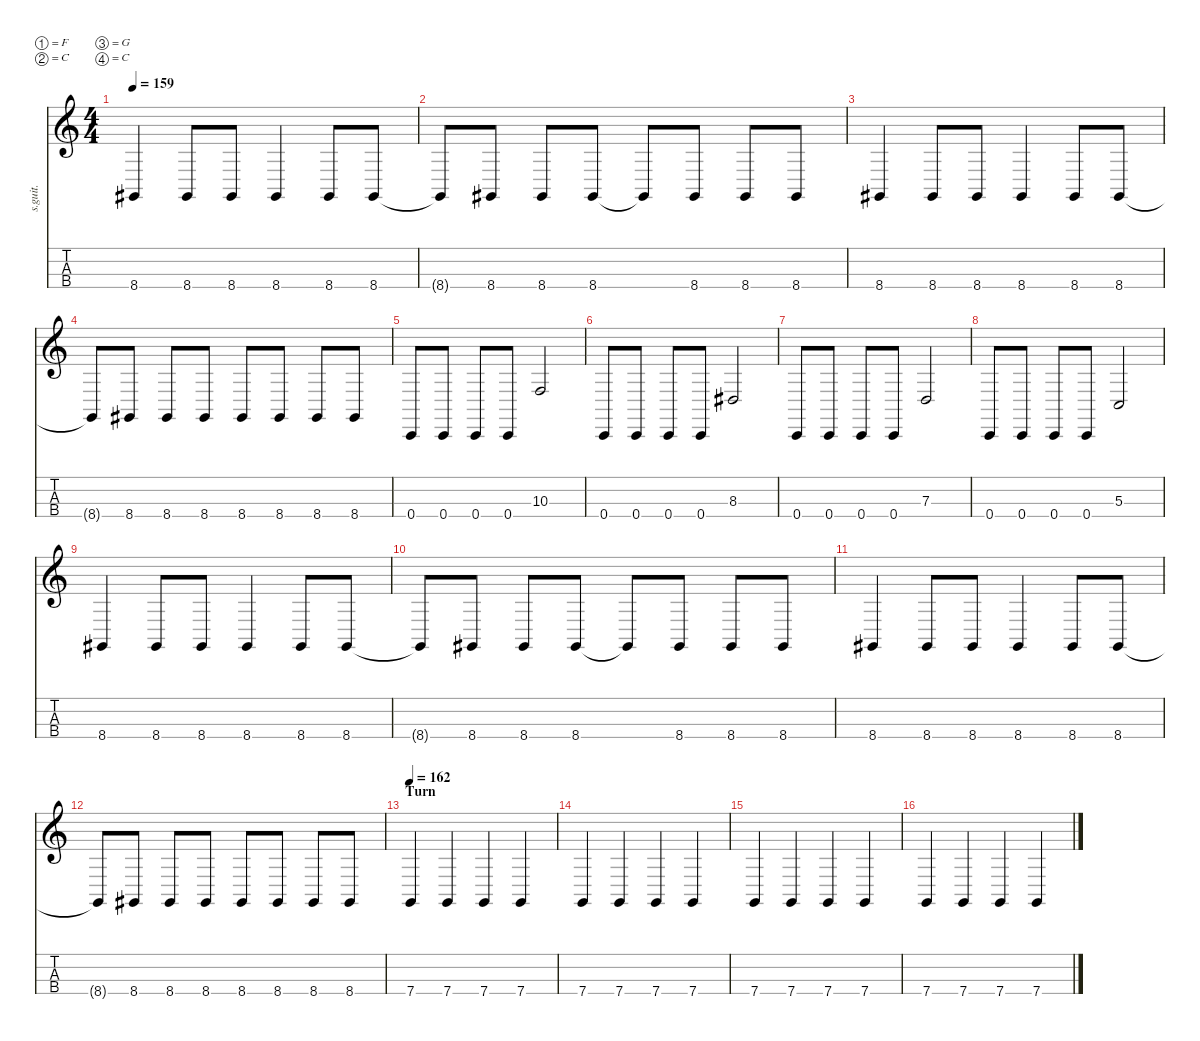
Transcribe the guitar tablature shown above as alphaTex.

\defaultSystemsLayout 4
\hideDynamics
\bracketExtendMode nobrackets
\track ("Shavo Odadjian" "s.guit.") {instrument electricbasspick}
\staff {score tabs}
\tuning (F2 C2 G1 C1)
\ts (4 4)
\tempo 159
\clef g2
\ks c
8.4{acc #}.4{lyrics (0 "") lyrics (1 "") lyrics (2 "") lyrics (3 "") lyrics (4 "") dy f} 8.4{acc #}.8{lyrics (0 "") lyrics (1 "") lyrics (2 "") lyrics (3 "") lyrics (4 "")} 8.4{acc #}.8{lyrics (0 "") lyrics (1 "") lyrics (2 "") lyrics (3 "") lyrics (4 "")} 8.4{acc #}.4{lyrics (0 "") lyrics (1 "") lyrics (2 "") lyrics (3 "") lyrics (4 "")} 8.4{acc #}.8{lyrics (0 "") lyrics (1 "") lyrics (2 "") lyrics (3 "") lyrics (4 "")} 8.4{acc #}.8{lyrics (0 "") lyrics (1 "") lyrics (2 "") lyrics (3 "") lyrics (4 "")} |
8.4{t acc #}.8{lyrics (0 "") lyrics (1 "") lyrics (2 "") lyrics (3 "") lyrics (4 "")} 8.4{acc #}.8{lyrics (0 "") lyrics (1 "") lyrics (2 "") lyrics (3 "") lyrics (4 "")} 8.4{acc #}.8{lyrics (0 "") lyrics (1 "") lyrics (2 "") lyrics (3 "") lyrics (4 "")} 8.4{acc #}.8{lyrics (0 "") lyrics (1 "") lyrics (2 "") lyrics (3 "") lyrics (4 "")} 8.4{t acc #}.8{lyrics (0 "") lyrics (1 "") lyrics (2 "") lyrics (3 "") lyrics (4 "")} 8.4{acc #}.8{lyrics (0 "") lyrics (1 "") lyrics (2 "") lyrics (3 "") lyrics (4 "")} 8.4{acc #}.8{lyrics (0 "") lyrics (1 "") lyrics (2 "") lyrics (3 "") lyrics (4 "")} 8.4{acc #}.8{lyrics (0 "") lyrics (1 "") lyrics (2 "") lyrics (3 "") lyrics (4 "")} |
8.4{acc #}.4{lyrics (0 "") lyrics (1 "") lyrics (2 "") lyrics (3 "") lyrics (4 "")} 8.4{acc #}.8{lyrics (0 "") lyrics (1 "") lyrics (2 "") lyrics (3 "") lyrics (4 "")} 8.4{acc #}.8{lyrics (0 "") lyrics (1 "") lyrics (2 "") lyrics (3 "") lyrics (4 "")} 8.4{acc #}.4{lyrics (0 "") lyrics (1 "") lyrics (2 "") lyrics (3 "") lyrics (4 "")} 8.4{acc #}.8{lyrics (0 "") lyrics (1 "") lyrics (2 "") lyrics (3 "") lyrics (4 "")} 8.4{acc #}.8{lyrics (0 "") lyrics (1 "") lyrics (2 "") lyrics (3 "") lyrics (4 "")} |
8.4{t acc #}.8{lyrics (0 "") lyrics (1 "") lyrics (2 "") lyrics (3 "") lyrics (4 "")} 8.4{acc #}.8{lyrics (0 "") lyrics (1 "") lyrics (2 "") lyrics (3 "") lyrics (4 "")} 8.4{acc #}.8{lyrics (0 "") lyrics (1 "") lyrics (2 "") lyrics (3 "") lyrics (4 "")} 8.4{acc #}.8{lyrics (0 "") lyrics (1 "") lyrics (2 "") lyrics (3 "") lyrics (4 "")} 8.4{acc #}.8{lyrics (0 "") lyrics (1 "") lyrics (2 "") lyrics (3 "") lyrics (4 "")} 8.4{acc #}.8{lyrics (0 "") lyrics (1 "") lyrics (2 "") lyrics (3 "") lyrics (4 "")} 8.4{acc #}.8{lyrics (0 "") lyrics (1 "") lyrics (2 "") lyrics (3 "") lyrics (4 "")} 8.4{acc #}.8{lyrics (0 "") lyrics (1 "") lyrics (2 "") lyrics (3 "") lyrics (4 "")} |
0.4.8{lyrics (0 "") lyrics (1 "") lyrics (2 "") lyrics (3 "") lyrics (4 "")} 0.4.8{lyrics (0 "") lyrics (1 "") lyrics (2 "") lyrics (3 "") lyrics (4 "")} 0.4.8{lyrics (0 "") lyrics (1 "") lyrics (2 "") lyrics (3 "") lyrics (4 "")} 0.4.8{lyrics (0 "") lyrics (1 "") lyrics (2 "") lyrics (3 "") lyrics (4 "")} 10.3.2{lyrics (0 "") lyrics (1 "") lyrics (2 "") lyrics (3 "") lyrics (4 "")} |
0.4.8{lyrics (0 "") lyrics (1 "") lyrics (2 "") lyrics (3 "") lyrics (4 "")} 0.4.8{lyrics (0 "") lyrics (1 "") lyrics (2 "") lyrics (3 "") lyrics (4 "")} 0.4.8{lyrics (0 "") lyrics (1 "") lyrics (2 "") lyrics (3 "") lyrics (4 "")} 0.4.8{lyrics (0 "") lyrics (1 "") lyrics (2 "") lyrics (3 "") lyrics (4 "")} 8.3{acc #}.2{lyrics (0 "") lyrics (1 "") lyrics (2 "") lyrics (3 "") lyrics (4 "")} |
0.4.8{lyrics (0 "") lyrics (1 "") lyrics (2 "") lyrics (3 "") lyrics (4 "")} 0.4.8{lyrics (0 "") lyrics (1 "") lyrics (2 "") lyrics (3 "") lyrics (4 "")} 0.4.8{lyrics (0 "") lyrics (1 "") lyrics (2 "") lyrics (3 "") lyrics (4 "")} 0.4.8{lyrics (0 "") lyrics (1 "") lyrics (2 "") lyrics (3 "") lyrics (4 "")} 7.3.2{lyrics (0 "") lyrics (1 "") lyrics (2 "") lyrics (3 "") lyrics (4 "")} |
0.4.8{lyrics (0 "") lyrics (1 "") lyrics (2 "") lyrics (3 "") lyrics (4 "")} 0.4.8{lyrics (0 "") lyrics (1 "") lyrics (2 "") lyrics (3 "") lyrics (4 "")} 0.4.8{lyrics (0 "") lyrics (1 "") lyrics (2 "") lyrics (3 "") lyrics (4 "")} 0.4.8{lyrics (0 "") lyrics (1 "") lyrics (2 "") lyrics (3 "") lyrics (4 "")} 5.3.2{lyrics (0 "") lyrics (1 "") lyrics (2 "") lyrics (3 "") lyrics (4 "")} |
8.4{acc #}.4{lyrics (0 "") lyrics (1 "") lyrics (2 "") lyrics (3 "") lyrics (4 "")} 8.4{acc #}.8{lyrics (0 "") lyrics (1 "") lyrics (2 "") lyrics (3 "") lyrics (4 "")} 8.4{acc #}.8{lyrics (0 "") lyrics (1 "") lyrics (2 "") lyrics (3 "") lyrics (4 "")} 8.4{acc #}.4{lyrics (0 "") lyrics (1 "") lyrics (2 "") lyrics (3 "") lyrics (4 "")} 8.4{acc #}.8{lyrics (0 "") lyrics (1 "") lyrics (2 "") lyrics (3 "") lyrics (4 "")} 8.4{acc #}.8{lyrics (0 "") lyrics (1 "") lyrics (2 "") lyrics (3 "") lyrics (4 "")} |
8.4{t acc #}.8{lyrics (0 "") lyrics (1 "") lyrics (2 "") lyrics (3 "") lyrics (4 "")} 8.4{acc #}.8{lyrics (0 "") lyrics (1 "") lyrics (2 "") lyrics (3 "") lyrics (4 "")} 8.4{acc #}.8{lyrics (0 "") lyrics (1 "") lyrics (2 "") lyrics (3 "") lyrics (4 "")} 8.4{acc #}.8{lyrics (0 "") lyrics (1 "") lyrics (2 "") lyrics (3 "") lyrics (4 "")} 8.4{t acc #}.8{lyrics (0 "") lyrics (1 "") lyrics (2 "") lyrics (3 "") lyrics (4 "")} 8.4{acc #}.8{lyrics (0 "") lyrics (1 "") lyrics (2 "") lyrics (3 "") lyrics (4 "")} 8.4{acc #}.8{lyrics (0 "") lyrics (1 "") lyrics (2 "") lyrics (3 "") lyrics (4 "")} 8.4{acc #}.8{lyrics (0 "") lyrics (1 "") lyrics (2 "") lyrics (3 "") lyrics (4 "")} |
8.4{acc #}.4{lyrics (0 "") lyrics (1 "") lyrics (2 "") lyrics (3 "") lyrics (4 "")} 8.4{acc #}.8{lyrics (0 "") lyrics (1 "") lyrics (2 "") lyrics (3 "") lyrics (4 "")} 8.4{acc #}.8{lyrics (0 "") lyrics (1 "") lyrics (2 "") lyrics (3 "") lyrics (4 "")} 8.4{acc #}.4{lyrics (0 "") lyrics (1 "") lyrics (2 "") lyrics (3 "") lyrics (4 "")} 8.4{acc #}.8{lyrics (0 "") lyrics (1 "") lyrics (2 "") lyrics (3 "") lyrics (4 "")} 8.4{acc #}.8{lyrics (0 "") lyrics (1 "") lyrics (2 "") lyrics (3 "") lyrics (4 "")} |
8.4{t acc #}.8{lyrics (0 "") lyrics (1 "") lyrics (2 "") lyrics (3 "") lyrics (4 "")} 8.4{acc #}.8{lyrics (0 "") lyrics (1 "") lyrics (2 "") lyrics (3 "") lyrics (4 "")} 8.4{acc #}.8{lyrics (0 "") lyrics (1 "") lyrics (2 "") lyrics (3 "") lyrics (4 "")} 8.4{acc #}.8{lyrics (0 "") lyrics (1 "") lyrics (2 "") lyrics (3 "") lyrics (4 "")} 8.4{acc #}.8{lyrics (0 "") lyrics (1 "") lyrics (2 "") lyrics (3 "") lyrics (4 "")} 8.4{acc #}.8{lyrics (0 "") lyrics (1 "") lyrics (2 "") lyrics (3 "") lyrics (4 "")} 8.4{acc #}.8{lyrics (0 "") lyrics (1 "") lyrics (2 "") lyrics (3 "") lyrics (4 "")} 8.4{acc #}.8{lyrics (0 "") lyrics (1 "") lyrics (2 "") lyrics (3 "") lyrics (4 "")} |
\section ("" "Turn")
\tempo 162
7.4.4{lyrics (0 "") lyrics (1 "") lyrics (2 "") lyrics (3 "") lyrics (4 "")} 7.4.4{lyrics (0 "") lyrics (1 "") lyrics (2 "") lyrics (3 "") lyrics (4 "")} 7.4.4{lyrics (0 "") lyrics (1 "") lyrics (2 "") lyrics (3 "") lyrics (4 "")} 7.4.4{lyrics (0 "") lyrics (1 "") lyrics (2 "") lyrics (3 "") lyrics (4 "")} |
7.4.4{lyrics (0 "") lyrics (1 "") lyrics (2 "") lyrics (3 "") lyrics (4 "")} 7.4.4{lyrics (0 "") lyrics (1 "") lyrics (2 "") lyrics (3 "") lyrics (4 "")} 7.4.4{lyrics (0 "") lyrics (1 "") lyrics (2 "") lyrics (3 "") lyrics (4 "")} 7.4.4{lyrics (0 "") lyrics (1 "") lyrics (2 "") lyrics (3 "") lyrics (4 "")} |
7.4.4{lyrics (0 "") lyrics (1 "") lyrics (2 "") lyrics (3 "") lyrics (4 "")} 7.4.4{lyrics (0 "") lyrics (1 "") lyrics (2 "") lyrics (3 "") lyrics (4 "")} 7.4.4{lyrics (0 "") lyrics (1 "") lyrics (2 "") lyrics (3 "") lyrics (4 "")} 7.4.4{lyrics (0 "") lyrics (1 "") lyrics (2 "") lyrics (3 "") lyrics (4 "")} |
7.4.4{lyrics (0 "") lyrics (1 "") lyrics (2 "") lyrics (3 "") lyrics (4 "")} 7.4.4{lyrics (0 "") lyrics (1 "") lyrics (2 "") lyrics (3 "") lyrics (4 "")} 7.4.4{lyrics (0 "") lyrics (1 "") lyrics (2 "") lyrics (3 "") lyrics (4 "")} 7.4.4{lyrics (0 "") lyrics (1 "") lyrics (2 "") lyrics (3 "") lyrics (4 "")}
